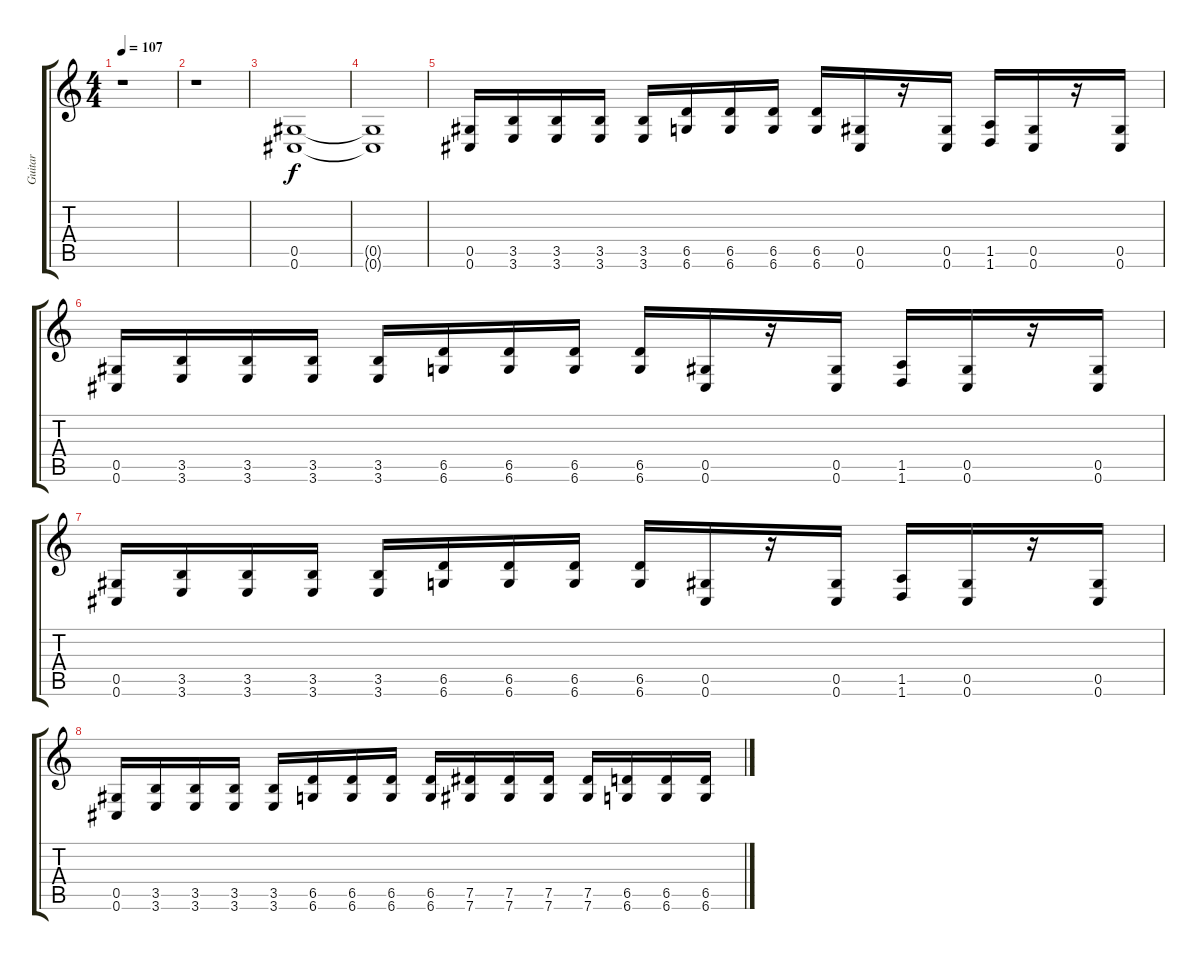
\track ("Guitar" "Guitar") {instrument distortionguitar}
\staff {score tabs}
\tuning (Eb4 Bb3 Gb3 Db3 Ab2 Db2) {hide}
\ts (4 4)
\tempo 107
\clef g2
\ks c
r.1{dy f instrument distortionguitar} |
r.1 |
(0.5 0.6).1 |
(0.5{t} 0.6{t}).1 |
(0.5 0.6).16 (3.5 3.6).16 (3.5 3.6).16 (3.5 3.6).16 (3.5 3.6).16 (6.5 6.6).16 (6.5 6.6).16 (6.5 6.6).16 (6.5 6.6).16 (0.5 0.6).16 r.16 (0.5 0.6).16 (1.5 1.6).16 (0.5 0.6).16 r.16 (0.5 0.6).16 |
(0.5 0.6).16 (3.5 3.6).16 (3.5 3.6).16 (3.5 3.6).16 (3.5 3.6).16 (6.5 6.6).16 (6.5 6.6).16 (6.5 6.6).16 (6.5 6.6).16 (0.5 0.6).16 r.16 (0.5 0.6).16 (1.5 1.6).16 (0.5 0.6).16 r.16 (0.5 0.6).16 |
(0.5 0.6).16 (3.5 3.6).16 (3.5 3.6).16 (3.5 3.6).16 (3.5 3.6).16 (6.5 6.6).16 (6.5 6.6).16 (6.5 6.6).16 (6.5 6.6).16 (0.5 0.6).16 r.16 (0.5 0.6).16 (1.5 1.6).16 (0.5 0.6).16 r.16 (0.5 0.6).16 |
(0.5 0.6).16 (3.5 3.6).16 (3.5 3.6).16 (3.5 3.6).16 (3.5 3.6).16 (6.5 6.6).16 (6.5 6.6).16 (6.5 6.6).16 (6.5 6.6).16 (7.5 7.6).16 (7.5 7.6).16 (7.5 7.6).16 (7.5 7.6).16 (6.5 6.6).16 (6.5 6.6).16 (6.5 6.6).16
